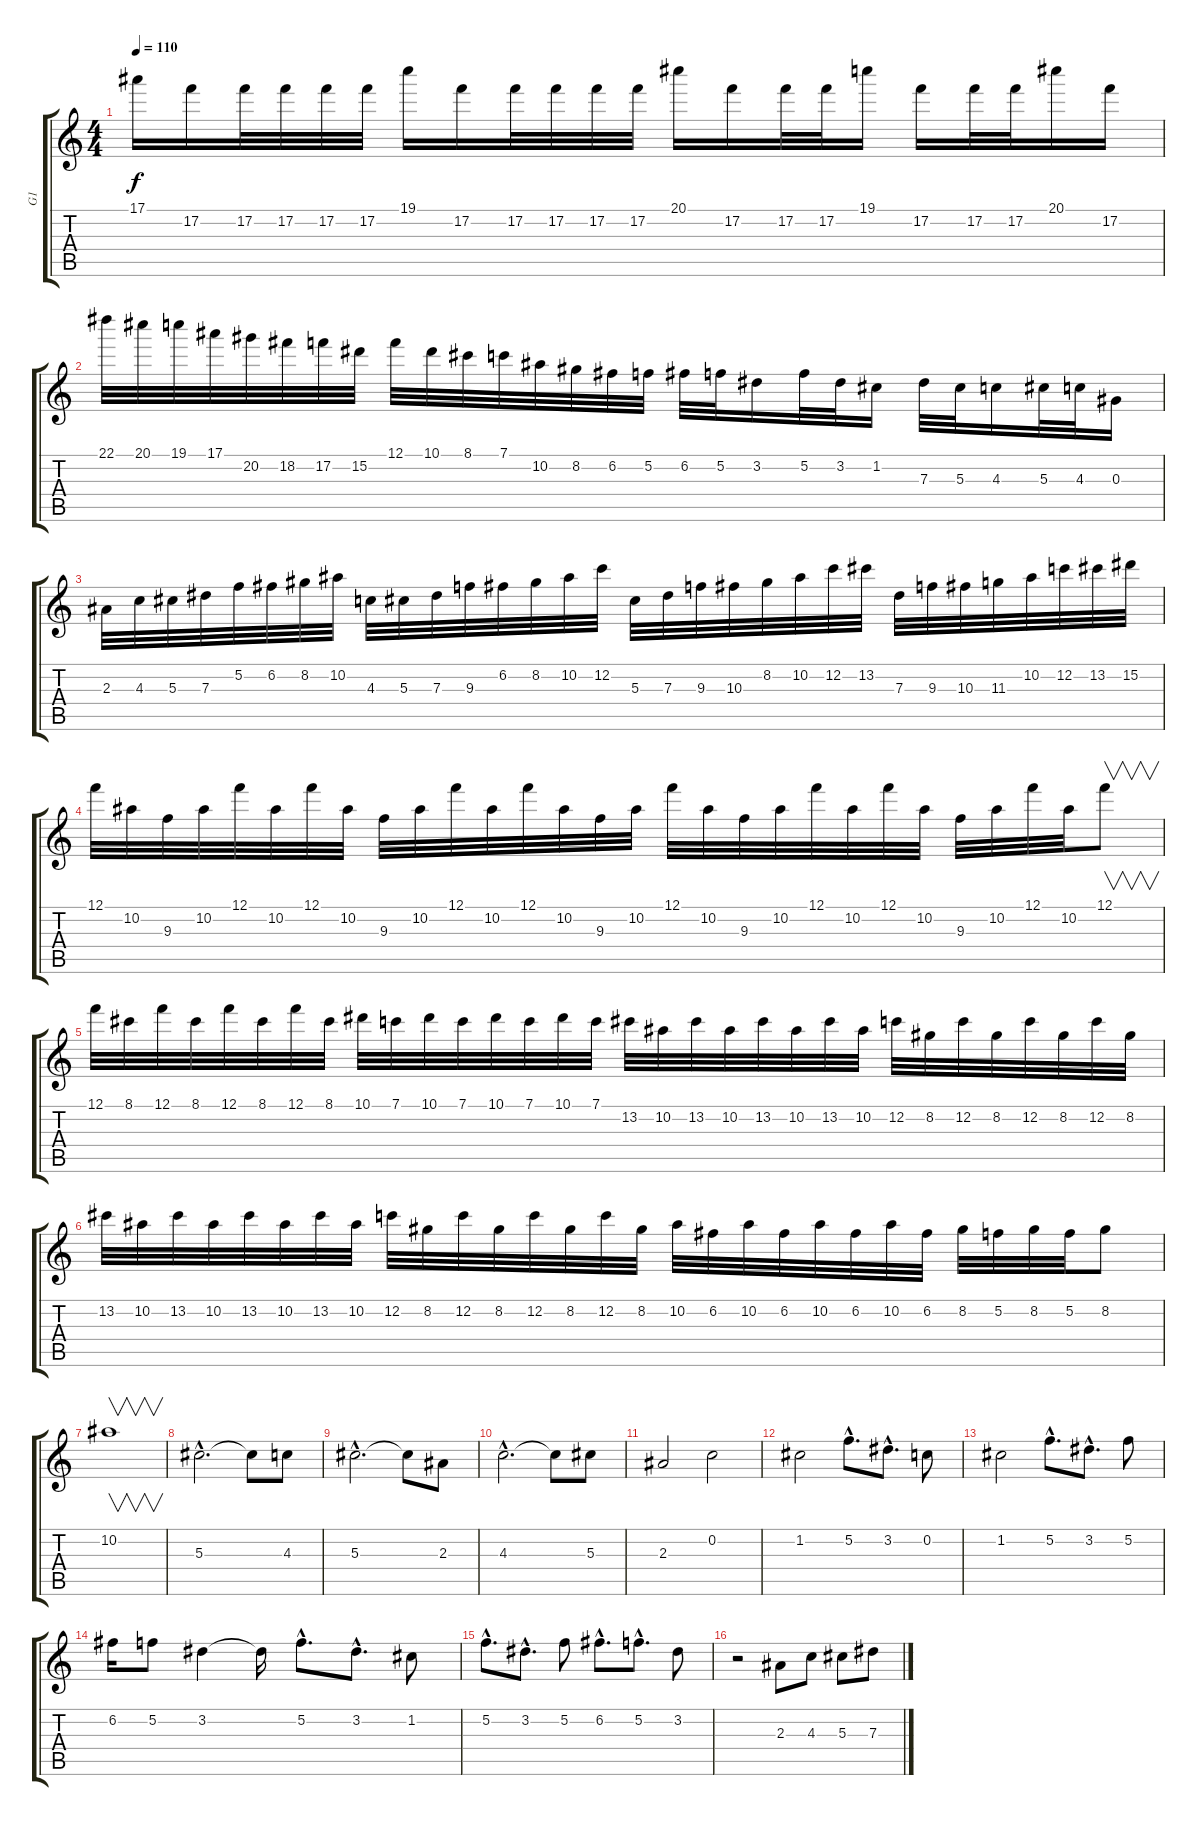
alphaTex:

\track ("G1" "G1") {instrument overdrivenguitar}
\staff {score tabs}
\tuning (F4 C4 Ab3 Eb3 Bb2 F2) {hide}
\ts (4 4)
\tempo 110
\clef g2
\ks c
17.1.16{dy f} 17.2.16 17.2.32 17.2.32 17.2.32 17.2.32 19.1.16 17.2.16 17.2.32 17.2.32 17.2.32 17.2.32 20.1.16 17.2.16 17.2.32 17.2.32 19.1.16 17.2.16 17.2.32 17.2.32 20.1.16 17.2.16 |
22.1.32 20.1.32 19.1.32 17.1.32 20.2.32 18.2.32 17.2.32 15.2.32 12.1.32 10.1.32 8.1.32 7.1.32 10.2.32 8.2.32 6.2.32 5.2.32 6.2.32 5.2.32 3.2.16 5.2.32 3.2.32 1.2.16 7.3.32 5.3.32 4.3.16 5.3.32 4.3.32 0.3.16 |
2.3.32 4.3.32 5.3.32 7.3.32 5.2.32 6.2.32 8.2.32 10.2.32 4.3.32 5.3.32 7.3.32 9.3.32 6.2.32 8.2.32 10.2.32 12.2.32 5.3.32 7.3.32 9.3.32 10.3.32 8.2.32 10.2.32 12.2.32 13.2.32 7.3.32 9.3.32 10.3.32 11.3.32 10.2.32 12.2.32 13.2.32 15.2.32 |
12.1.32 10.2.32 9.3.32 10.2.32 12.1.32 10.2.32 12.1.32 10.2.32 9.3.32 10.2.32 12.1.32 10.2.32 12.1.32 10.2.32 9.3.32 10.2.32 12.1.32 10.2.32 9.3.32 10.2.32 12.1.32 10.2.32 12.1.32 10.2.32 9.3.32 10.2.32 12.1.32 10.2.32 12.1.8{v} |
12.1.32 8.1.32 12.1.32 8.1.32 12.1.32 8.1.32 12.1.32 8.1.32 10.1.32 7.1.32 10.1.32 7.1.32 10.1.32 7.1.32 10.1.32 7.1.32 13.2.32 10.2.32 13.2.32 10.2.32 13.2.32 10.2.32 13.2.32 10.2.32 12.2.32 8.2.32 12.2.32 8.2.32 12.2.32 8.2.32 12.2.32 8.2.32 |
13.2.32 10.2.32 13.2.32 10.2.32 13.2.32 10.2.32 13.2.32 10.2.32 12.2.32 8.2.32 12.2.32 8.2.32 12.2.32 8.2.32 12.2.32 8.2.32 10.2.32 6.2.32 10.2.32 6.2.32 10.2.32 6.2.32 10.2.32 6.2.32 8.2.32 5.2.32 8.2.32 5.2.32 8.2.8 |
10.2.1{v volume 14} |
\section ("" "")
5.3{hac}.2{d instrument distortionguitar} 5.3{t}.8 4.3.8 |
5.3{hac}.2{d} 5.3{t}.8 2.3.8 |
4.3{hac}.2{d} 4.3{t}.8 5.3.8 |
2.3.2 0.2.2 |
1.2.2 5.2{hac}.8{d} 3.2{hac}.8{d} 0.2.8 |
1.2.2 5.2{hac}.8{d} 3.2{hac}.8{d} 5.2.8 |
6.2.16 5.2.8 3.2.4 3.2{t}.16 5.2{hac}.8{d} 3.2{hac}.8{d} 1.2.8 |
5.2{hac}.8{d} 3.2{hac}.8{d} 5.2.8 6.2{hac}.8{d} 5.2{hac}.8{d} 3.2.8 |
\section ("" "")
r.2 2.3.8 4.3.8 5.3.8 7.3.8
